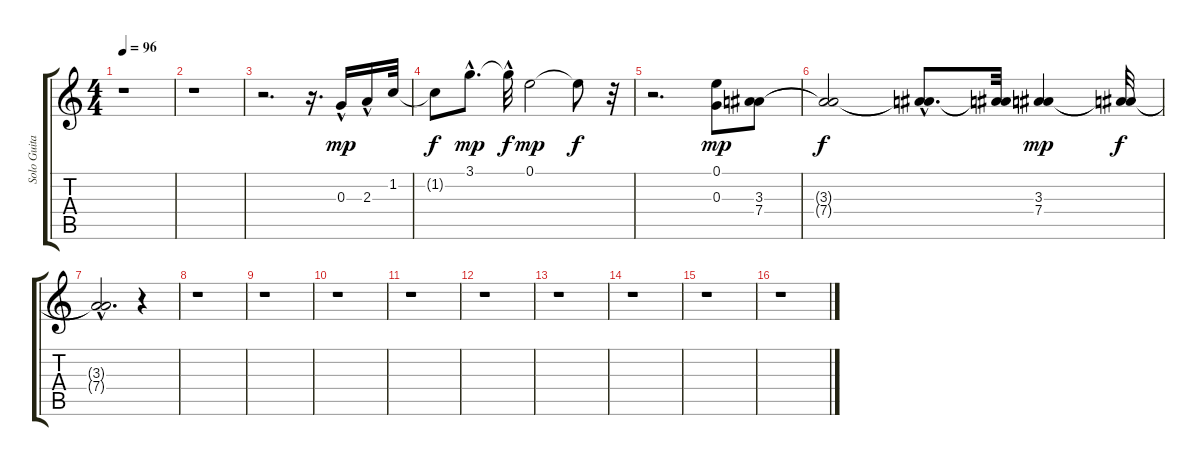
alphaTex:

\track ("Solo Guitar" "Solo Guita") {instrument distortionguitar}
\staff {score tabs}
\tuning (E4 B3 G3 D3 A2 E2) {hide}
\ts (4 4)
\tempo 96
\clef g2
\ks c
r.1{dy mp} |
r.1 |
r.2{d} r.16{d} 0.3{hac}.16 2.3{hac}.16 1.2.32 |
1.2{t}.8{dy f} 3.1{hac}.8{d dy mp} 3.1{hac t}.32{dy f} 0.1.2{dy mp} 0.1{t}.8{dy f} r.32 |
r.2{d} (0.1 0.3).8{dy mp} (3.3 7.4).8 |
(3.3{t} 7.4{t}).2{dy f} (3.3{hac t} 7.4{hac t}).8{d} (3.3{t} 7.4{t}).32 (3.3 7.4).4{dy mp} (3.3{t} 7.4{t}).32{dy f} |
(3.3{t} 7.4{hac t}).2{d} r.4 |
r.1 |
r.1 |
r.1 |
r.1 |
r.1 |
r.1 |
r.1 |
r.1 |
r.1
